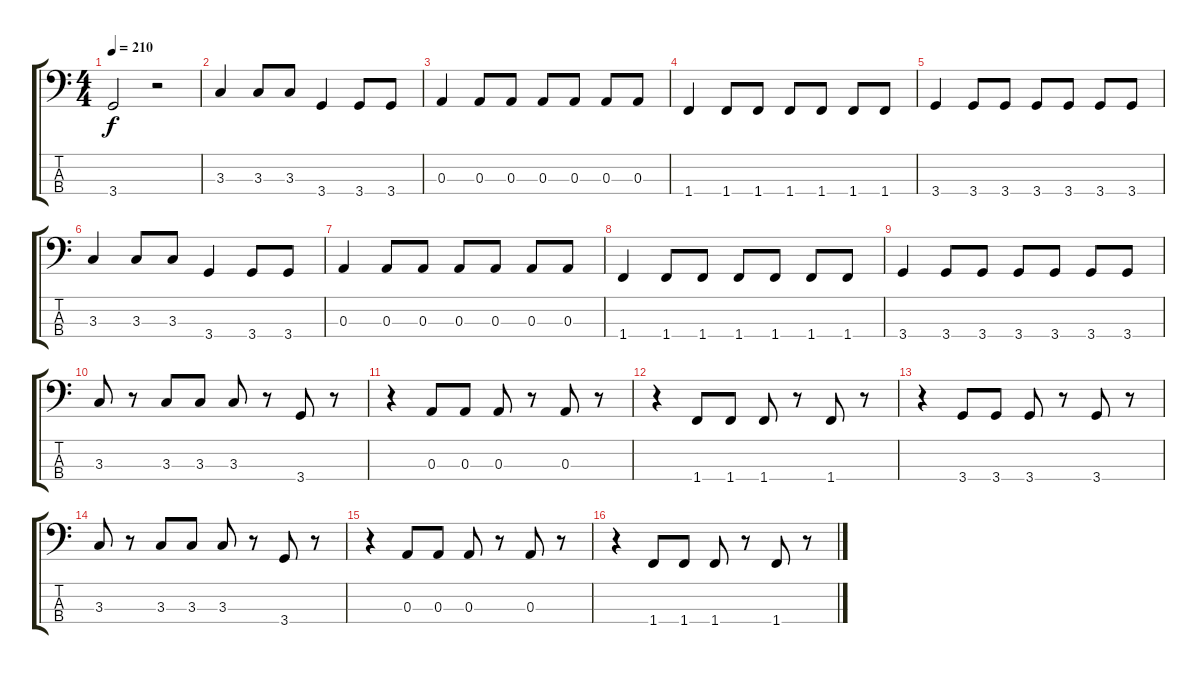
\track "" {instrument electricbassfinger}
\staff {score tabs}
\tuning (G2 D2 A1 E1) {hide}
\ts (4 4)
\tempo 210
\clef f4
\ks c
3.4.2{dy f} r.2 |
3.3.4 3.3.8 3.3.8 3.4.4 3.4.8 3.4.8 |
0.3.4 0.3.8 0.3.8 0.3.8 0.3.8 0.3.8 0.3.8 |
1.4.4 1.4.8 1.4.8 1.4.8 1.4.8 1.4.8 1.4.8 |
3.4.4 3.4.8 3.4.8 3.4.8 3.4.8 3.4.8 3.4.8 |
3.3.4 3.3.8 3.3.8 3.4.4 3.4.8 3.4.8 |
0.3.4 0.3.8 0.3.8 0.3.8 0.3.8 0.3.8 0.3.8 |
1.4.4 1.4.8 1.4.8 1.4.8 1.4.8 1.4.8 1.4.8 |
3.4.4 3.4.8 3.4.8 3.4.8 3.4.8 3.4.8 3.4.8 |
3.3.8 r.8 3.3.8 3.3.8 3.3.8 r.8 3.4.8 r.8 |
r.4 0.3.8 0.3.8 0.3.8 r.8 0.3.8 r.8 |
r.4 1.4.8 1.4.8 1.4.8 r.8 1.4.8 r.8 |
r.4 3.4.8 3.4.8 3.4.8 r.8 3.4.8 r.8 |
3.3.8 r.8 3.3.8 3.3.8 3.3.8 r.8 3.4.8 r.8 |
r.4 0.3.8 0.3.8 0.3.8 r.8 0.3.8 r.8 |
r.4 1.4.8 1.4.8 1.4.8 r.8 1.4.8 r.8
